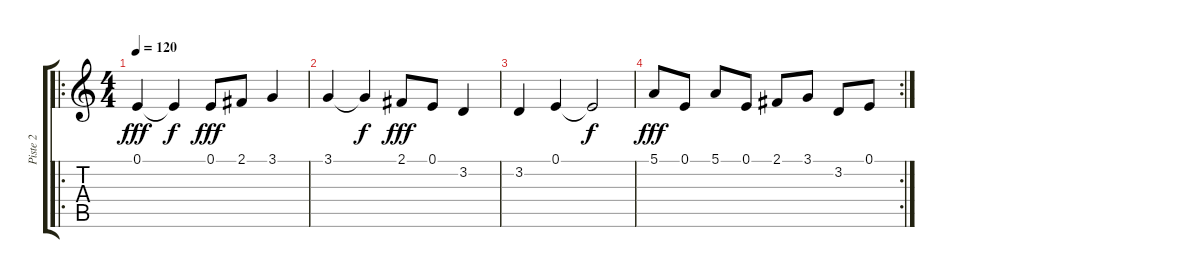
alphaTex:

\track ("Piste 2" "Piste 2") {instrument bagpipe}
\staff {score tabs}
\tuning (E4 B3 G3 D3 A2 E2) {hide}
\ro
\ts (4 4)
\tempo 120
\clef g2
\ks c
0.1.4{dy fff} 0.1{t}.4{dy f} 0.1.8{dy fff} 2.1.8 3.1.4 |
3.1.4 3.1{t}.4{dy f} 2.1.8{dy fff} 0.1.8 3.2.4 |
3.2.4 0.1.4 0.1{t}.2{dy f} |
\rc 2
5.1.8{dy fff} 0.1.8 5.1.8 0.1.8 2.1.8 3.1.8 3.2.8 0.1.8
